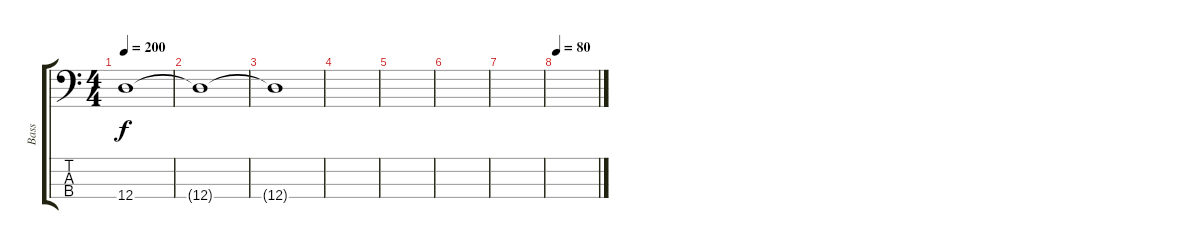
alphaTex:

\track ("Bass" "Bass") {instrument electricbasspick}
\staff {score tabs}
\tuning (F2 C2 G1 D1) {hide}
\ts (4 4)
\tempo 200
\clef f4
\ks c
12.4.1{dy f} |
12.4{t}.1 |
12.4{t}.1 |
|
|
|
|
\tempo 80
